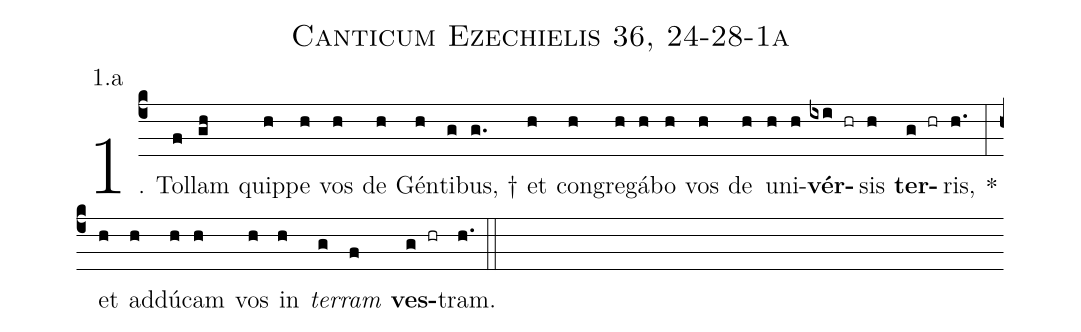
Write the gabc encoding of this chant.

name: Canticum Ezechielis 36, 24-28-1a;
annotation: 1.a;
%%
(c4)1. Tol(f)lam(gh) quip(h)pe(h) vos(h) de(h) Gén(h)ti(g)bus, †(g.) et(h) con(h)gre(h)gá(h)bo(h) vos(h) de(h) u(h)ni(h)<b>vér</b>(ixi hr)sis(h) <b>ter</b>(g hr)ris,(h.) *(:) et(h) ad(h)dú(h)cam(h) vos(h) in(h) <i>ter</i>(g)<i>ram</i>(f) <b>ves</b>(g hr)tram.(h.) (::)
